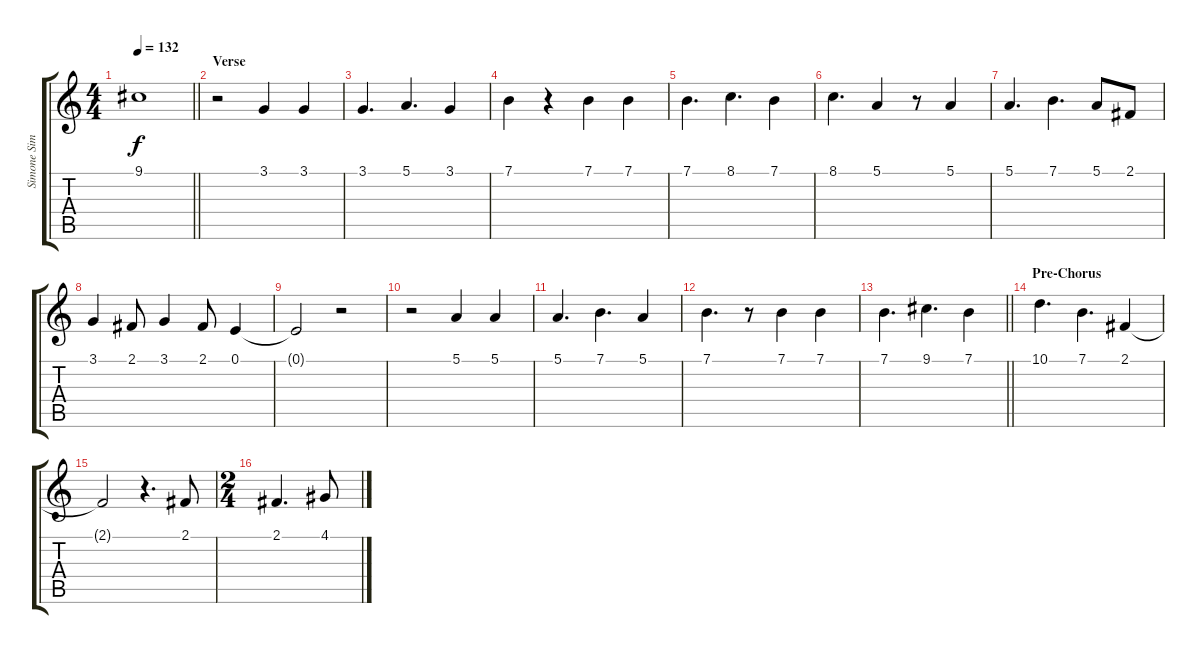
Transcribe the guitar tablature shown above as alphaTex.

\track ("Simone Simons" "Simone Sim") {instrument choiraahs}
\staff {score tabs}
\tuning (E4 B3 G3 D3 A2 E2) {hide}
\ts (4 4)
\tempo 132
\clef g2
\barLineRight lightlight
\ks c
9.1.1{dy f} |
\section ("" "Verse")
r.2 3.1.4 3.1.4 |
3.1.4{d} 5.1.4{d} 3.1.4 |
7.1.4 r.4 7.1.4 7.1.4 |
7.1.4{d} 8.1.4{d} 7.1.4 |
8.1.4{d} 5.1.4 r.8 5.1.4 |
5.1.4{d} 7.1.4{d} 5.1.8 2.1.8 |
3.1.4 2.1.8 3.1.4 2.1.8 0.1.4 |
0.1{t}.2 r.2 |
r.2 5.1.4 5.1.4 |
5.1.4{d} 7.1.4{d} 5.1.4 |
7.1.4{d} r.8 7.1.4 7.1.4 |
\barLineRight lightlight
7.1.4{d} 9.1.4{d} 7.1.4 |
\section ("" "Pre-Chorus")
10.1.4{d} 7.1.4{d} 2.1.4 |
2.1{t}.2 r.4{d} 2.1.8 |
\ts (2 4)
2.1.4{d} 4.1.8
